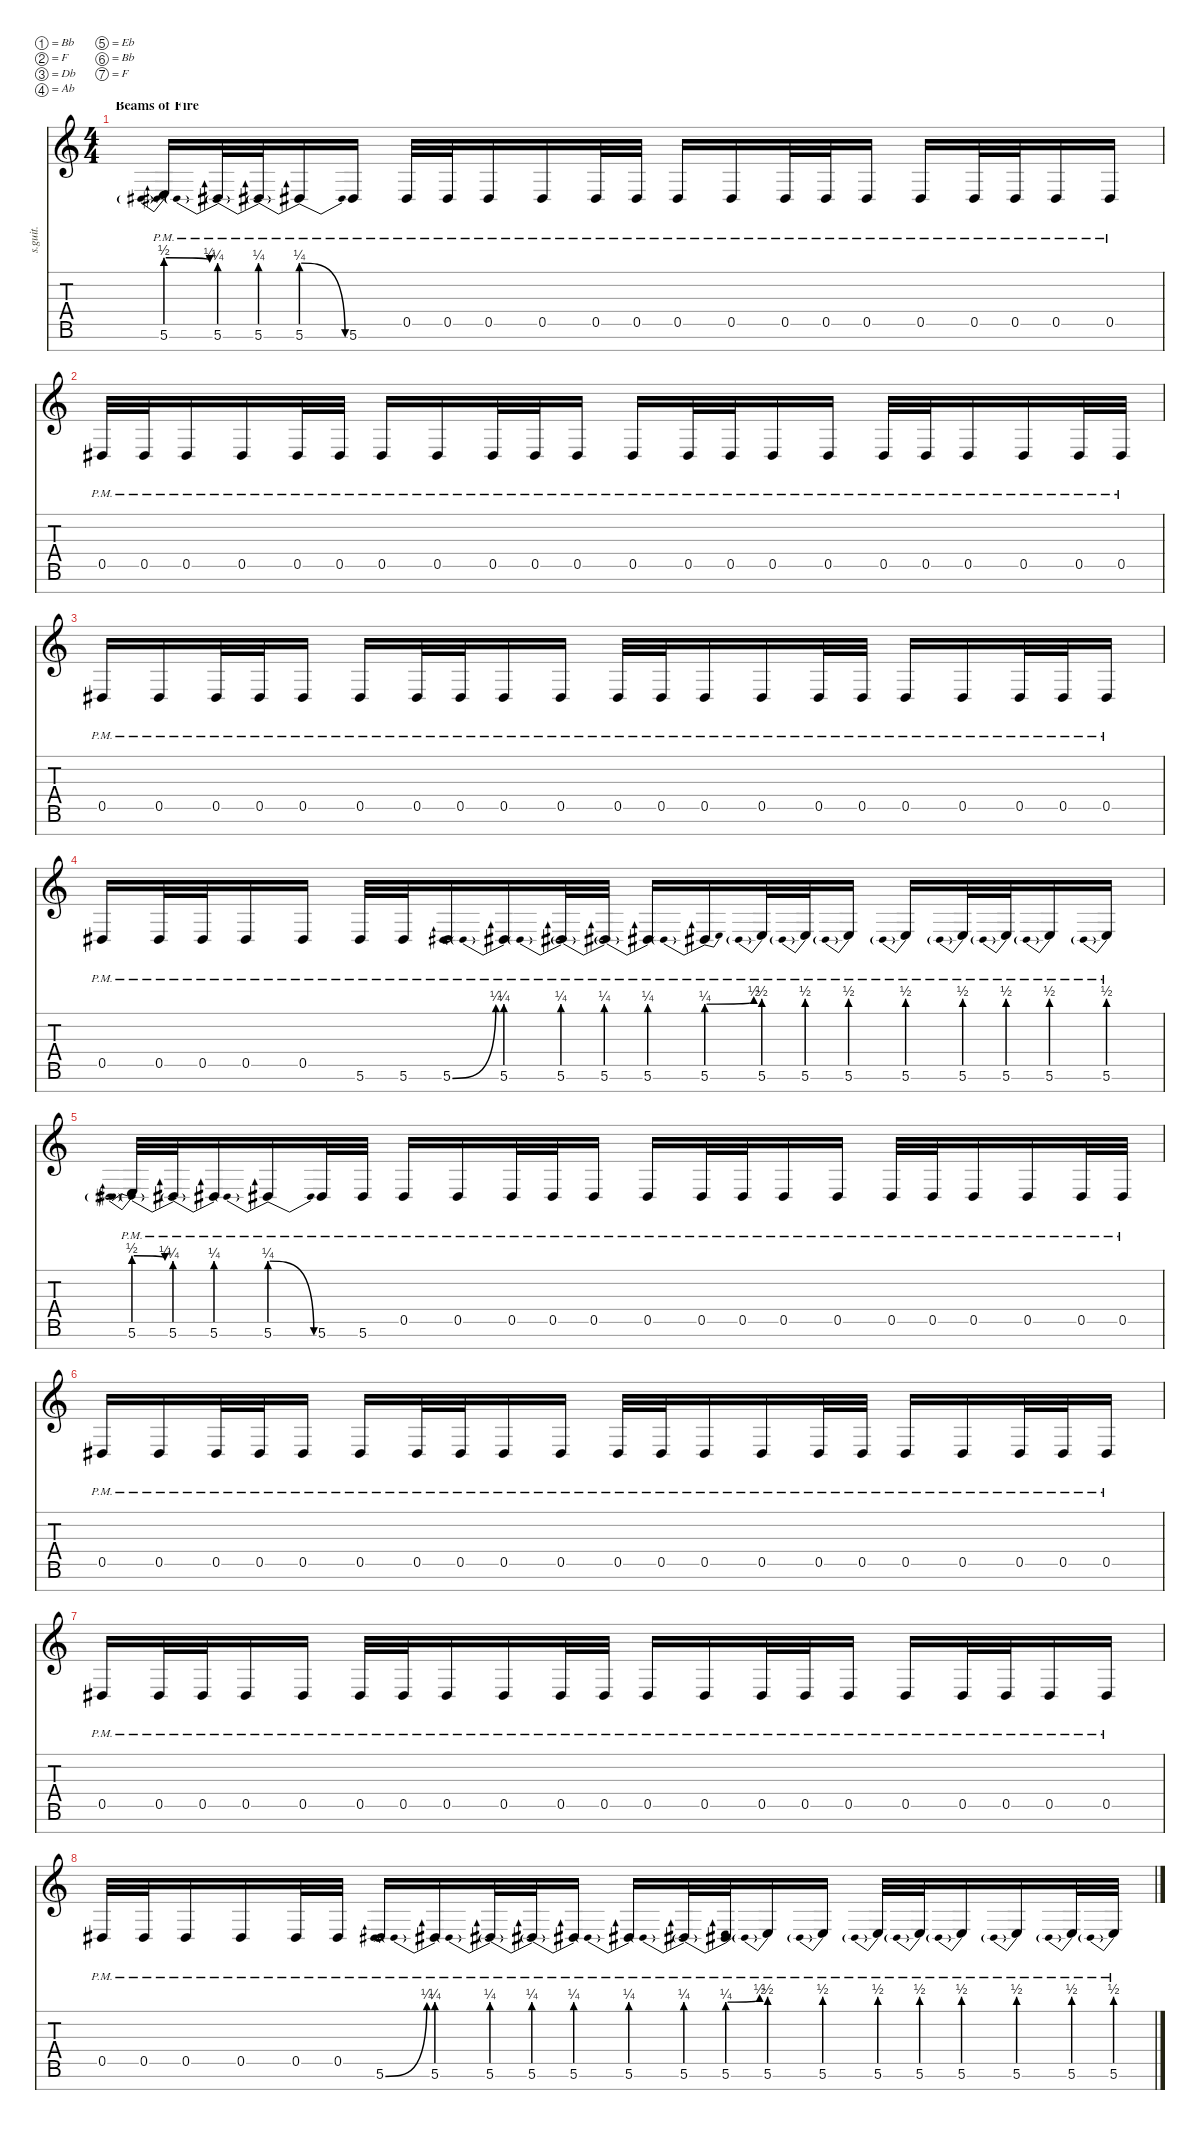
\defaultSystemsLayout 4
\hideDynamics
\bracketExtendMode nobrackets
\track ("Marten Hagstrom (Guitar 2)" "s.guit.") {instrument distortionguitar}
\staff {score tabs}
\tuning (Bb3 F3 Db3 Ab2 Eb2 Bb1 F1)
\ts (4 4)
\section ("" "Beams of Fire")
\tempo (115 hide)
\clef g2
\ks c
5.6{be (prebendrelease 0 2 30 1) pm}.16{lyrics (0 "") lyrics (1 "") lyrics (2 "") lyrics (3 "") lyrics (4 "") dy f} 5.6{be (prebend 0 1 60 1) pm acc #}.32{lyrics (0 "") lyrics (1 "") lyrics (2 "") lyrics (3 "") lyrics (4 "")} 5.6{be (prebend 0 1 60 1) pm acc #}.32{lyrics (0 "") lyrics (1 "") lyrics (2 "") lyrics (3 "") lyrics (4 "")} 5.6{be (prebendrelease 0 1 30 0) pm acc #}.16{lyrics (0 "") lyrics (1 "") lyrics (2 "") lyrics (3 "") lyrics (4 "")} 5.6{pm acc #}.16{lyrics (0 "") lyrics (1 "") lyrics (2 "") lyrics (3 "") lyrics (4 "")} 0.5{pm acc #}.32{lyrics (0 "") lyrics (1 "") lyrics (2 "") lyrics (3 "") lyrics (4 "")} 0.5{pm acc #}.32{lyrics (0 "") lyrics (1 "") lyrics (2 "") lyrics (3 "") lyrics (4 "")} 0.5{pm acc #}.16{lyrics (0 "") lyrics (1 "") lyrics (2 "") lyrics (3 "") lyrics (4 "")} 0.5{pm acc #}.16{lyrics (0 "") lyrics (1 "") lyrics (2 "") lyrics (3 "") lyrics (4 "")} 0.5{pm acc #}.32{lyrics (0 "") lyrics (1 "") lyrics (2 "") lyrics (3 "") lyrics (4 "")} 0.5{pm acc #}.32{lyrics (0 "") lyrics (1 "") lyrics (2 "") lyrics (3 "") lyrics (4 "")} 0.5{pm acc #}.16{lyrics (0 "") lyrics (1 "") lyrics (2 "") lyrics (3 "") lyrics (4 "")} 0.5{pm acc #}.16{lyrics (0 "") lyrics (1 "") lyrics (2 "") lyrics (3 "") lyrics (4 "")} 0.5{pm acc #}.32{lyrics (0 "") lyrics (1 "") lyrics (2 "") lyrics (3 "") lyrics (4 "")} 0.5{pm acc #}.32{lyrics (0 "") lyrics (1 "") lyrics (2 "") lyrics (3 "") lyrics (4 "")} 0.5{pm acc #}.16{lyrics (0 "") lyrics (1 "") lyrics (2 "") lyrics (3 "") lyrics (4 "")} 0.5{pm acc #}.16{lyrics (0 "") lyrics (1 "") lyrics (2 "") lyrics (3 "") lyrics (4 "")} 0.5{pm acc #}.32{lyrics (0 "") lyrics (1 "") lyrics (2 "") lyrics (3 "") lyrics (4 "")} 0.5{pm acc #}.32{lyrics (0 "") lyrics (1 "") lyrics (2 "") lyrics (3 "") lyrics (4 "")} 0.5{pm acc #}.16{lyrics (0 "") lyrics (1 "") lyrics (2 "") lyrics (3 "") lyrics (4 "")} 0.5{pm acc #}.16{lyrics (0 "") lyrics (1 "") lyrics (2 "") lyrics (3 "") lyrics (4 "")} |
0.5{pm acc #}.32{lyrics (0 "") lyrics (1 "") lyrics (2 "") lyrics (3 "") lyrics (4 "")} 0.5{pm acc #}.32{lyrics (0 "") lyrics (1 "") lyrics (2 "") lyrics (3 "") lyrics (4 "")} 0.5{pm acc #}.16{lyrics (0 "") lyrics (1 "") lyrics (2 "") lyrics (3 "") lyrics (4 "")} 0.5{pm acc #}.16{lyrics (0 "") lyrics (1 "") lyrics (2 "") lyrics (3 "") lyrics (4 "")} 0.5{pm acc #}.32{lyrics (0 "") lyrics (1 "") lyrics (2 "") lyrics (3 "") lyrics (4 "")} 0.5{pm acc #}.32{lyrics (0 "") lyrics (1 "") lyrics (2 "") lyrics (3 "") lyrics (4 "")} 0.5{pm acc #}.16{lyrics (0 "") lyrics (1 "") lyrics (2 "") lyrics (3 "") lyrics (4 "")} 0.5{pm acc #}.16{lyrics (0 "") lyrics (1 "") lyrics (2 "") lyrics (3 "") lyrics (4 "")} 0.5{pm acc #}.32{lyrics (0 "") lyrics (1 "") lyrics (2 "") lyrics (3 "") lyrics (4 "")} 0.5{pm acc #}.32{lyrics (0 "") lyrics (1 "") lyrics (2 "") lyrics (3 "") lyrics (4 "")} 0.5{pm acc #}.16{lyrics (0 "") lyrics (1 "") lyrics (2 "") lyrics (3 "") lyrics (4 "")} 0.5{pm acc #}.16{lyrics (0 "") lyrics (1 "") lyrics (2 "") lyrics (3 "") lyrics (4 "")} 0.5{pm acc #}.32{lyrics (0 "") lyrics (1 "") lyrics (2 "") lyrics (3 "") lyrics (4 "")} 0.5{pm acc #}.32{lyrics (0 "") lyrics (1 "") lyrics (2 "") lyrics (3 "") lyrics (4 "")} 0.5{pm acc #}.16{lyrics (0 "") lyrics (1 "") lyrics (2 "") lyrics (3 "") lyrics (4 "")} 0.5{pm acc #}.16{lyrics (0 "") lyrics (1 "") lyrics (2 "") lyrics (3 "") lyrics (4 "")} 0.5{pm acc #}.32{lyrics (0 "") lyrics (1 "") lyrics (2 "") lyrics (3 "") lyrics (4 "")} 0.5{pm acc #}.32{lyrics (0 "") lyrics (1 "") lyrics (2 "") lyrics (3 "") lyrics (4 "")} 0.5{pm acc #}.16{lyrics (0 "") lyrics (1 "") lyrics (2 "") lyrics (3 "") lyrics (4 "")} 0.5{pm acc #}.16{lyrics (0 "") lyrics (1 "") lyrics (2 "") lyrics (3 "") lyrics (4 "")} 0.5{pm acc #}.32{lyrics (0 "") lyrics (1 "") lyrics (2 "") lyrics (3 "") lyrics (4 "")} 0.5{pm acc #}.32{lyrics (0 "") lyrics (1 "") lyrics (2 "") lyrics (3 "") lyrics (4 "")} |
0.5{pm acc #}.16{lyrics (0 "") lyrics (1 "") lyrics (2 "") lyrics (3 "") lyrics (4 "")} 0.5{pm acc #}.16{lyrics (0 "") lyrics (1 "") lyrics (2 "") lyrics (3 "") lyrics (4 "")} 0.5{pm acc #}.32{lyrics (0 "") lyrics (1 "") lyrics (2 "") lyrics (3 "") lyrics (4 "")} 0.5{pm acc #}.32{lyrics (0 "") lyrics (1 "") lyrics (2 "") lyrics (3 "") lyrics (4 "")} 0.5{pm acc #}.16{lyrics (0 "") lyrics (1 "") lyrics (2 "") lyrics (3 "") lyrics (4 "")} 0.5{pm acc #}.16{lyrics (0 "") lyrics (1 "") lyrics (2 "") lyrics (3 "") lyrics (4 "")} 0.5{pm acc #}.32{lyrics (0 "") lyrics (1 "") lyrics (2 "") lyrics (3 "") lyrics (4 "")} 0.5{pm acc #}.32{lyrics (0 "") lyrics (1 "") lyrics (2 "") lyrics (3 "") lyrics (4 "")} 0.5{pm acc #}.16{lyrics (0 "") lyrics (1 "") lyrics (2 "") lyrics (3 "") lyrics (4 "")} 0.5{pm acc #}.16{lyrics (0 "") lyrics (1 "") lyrics (2 "") lyrics (3 "") lyrics (4 "")} 0.5{pm acc #}.32{lyrics (0 "") lyrics (1 "") lyrics (2 "") lyrics (3 "") lyrics (4 "")} 0.5{pm acc #}.32{lyrics (0 "") lyrics (1 "") lyrics (2 "") lyrics (3 "") lyrics (4 "")} 0.5{pm acc #}.16{lyrics (0 "") lyrics (1 "") lyrics (2 "") lyrics (3 "") lyrics (4 "")} 0.5{pm acc #}.16{lyrics (0 "") lyrics (1 "") lyrics (2 "") lyrics (3 "") lyrics (4 "")} 0.5{pm acc #}.32{lyrics (0 "") lyrics (1 "") lyrics (2 "") lyrics (3 "") lyrics (4 "")} 0.5{pm acc #}.32{lyrics (0 "") lyrics (1 "") lyrics (2 "") lyrics (3 "") lyrics (4 "")} 0.5{pm acc #}.16{lyrics (0 "") lyrics (1 "") lyrics (2 "") lyrics (3 "") lyrics (4 "")} 0.5{pm acc #}.16{lyrics (0 "") lyrics (1 "") lyrics (2 "") lyrics (3 "") lyrics (4 "")} 0.5{pm acc #}.32{lyrics (0 "") lyrics (1 "") lyrics (2 "") lyrics (3 "") lyrics (4 "")} 0.5{pm acc #}.32{lyrics (0 "") lyrics (1 "") lyrics (2 "") lyrics (3 "") lyrics (4 "")} 0.5{pm acc #}.16{lyrics (0 "") lyrics (1 "") lyrics (2 "") lyrics (3 "") lyrics (4 "")} |
0.5{pm acc #}.16{lyrics (0 "") lyrics (1 "") lyrics (2 "") lyrics (3 "") lyrics (4 "")} 0.5{pm acc #}.32{lyrics (0 "") lyrics (1 "") lyrics (2 "") lyrics (3 "") lyrics (4 "")} 0.5{pm acc #}.32{lyrics (0 "") lyrics (1 "") lyrics (2 "") lyrics (3 "") lyrics (4 "")} 0.5{pm acc #}.16{lyrics (0 "") lyrics (1 "") lyrics (2 "") lyrics (3 "") lyrics (4 "")} 0.5{pm acc #}.16{lyrics (0 "") lyrics (1 "") lyrics (2 "") lyrics (3 "") lyrics (4 "")} 5.6{pm acc #}.32{lyrics (0 "") lyrics (1 "") lyrics (2 "") lyrics (3 "") lyrics (4 "")} 5.6{pm acc #}.32{lyrics (0 "") lyrics (1 "") lyrics (2 "") lyrics (3 "") lyrics (4 "")} 5.6{be (bend 0 0 15 1) pm acc #}.16{lyrics (0 "") lyrics (1 "") lyrics (2 "") lyrics (3 "") lyrics (4 "")} 5.6{be (prebend 0 1 60 1) pm acc #}.16{lyrics (0 "") lyrics (1 "") lyrics (2 "") lyrics (3 "") lyrics (4 "")} 5.6{be (prebend 0 1 60 1) pm acc #}.32{lyrics (0 "") lyrics (1 "") lyrics (2 "") lyrics (3 "") lyrics (4 "")} 5.6{be (prebend 0 1 60 1) pm acc #}.32{lyrics (0 "") lyrics (1 "") lyrics (2 "") lyrics (3 "") lyrics (4 "")} 5.6{be (prebend 0 1 60 1) pm acc #}.16{lyrics (0 "") lyrics (1 "") lyrics (2 "") lyrics (3 "") lyrics (4 "")} 5.6{be (prebendbend 0 1 60 2) pm acc #}.16{lyrics (0 "") lyrics (1 "") lyrics (2 "") lyrics (3 "") lyrics (4 "")} 5.6{be (prebend 0 2 60 2) pm}.32{lyrics (0 "") lyrics (1 "") lyrics (2 "") lyrics (3 "") lyrics (4 "")} 5.6{be (prebend 0 2 60 2) pm}.32{lyrics (0 "") lyrics (1 "") lyrics (2 "") lyrics (3 "") lyrics (4 "")} 5.6{be (prebend 0 2 60 2) pm}.16{lyrics (0 "") lyrics (1 "") lyrics (2 "") lyrics (3 "") lyrics (4 "")} 5.6{be (prebend 0 2 60 2) pm}.16{lyrics (0 "") lyrics (1 "") lyrics (2 "") lyrics (3 "") lyrics (4 "")} 5.6{be (prebend 0 2 60 2) pm}.32{lyrics (0 "") lyrics (1 "") lyrics (2 "") lyrics (3 "") lyrics (4 "")} 5.6{be (prebend 0 2 60 2) pm}.32{lyrics (0 "") lyrics (1 "") lyrics (2 "") lyrics (3 "") lyrics (4 "")} 5.6{be (prebend 0 2 60 2) pm}.16{lyrics (0 "") lyrics (1 "") lyrics (2 "") lyrics (3 "") lyrics (4 "")} 5.6{be (prebend 0 2 60 2) pm}.16{lyrics (0 "") lyrics (1 "") lyrics (2 "") lyrics (3 "") lyrics (4 "")} |
5.6{be (prebendrelease 0 2 30 1) pm}.32{lyrics (0 "") lyrics (1 "") lyrics (2 "") lyrics (3 "") lyrics (4 "")} 5.6{be (prebend 0 1 60 1) pm acc #}.32{lyrics (0 "") lyrics (1 "") lyrics (2 "") lyrics (3 "") lyrics (4 "")} 5.6{be (prebend 0 1 60 1) pm acc #}.16{lyrics (0 "") lyrics (1 "") lyrics (2 "") lyrics (3 "") lyrics (4 "")} 5.6{be (prebendrelease 0 1 30 0) pm acc #}.16{lyrics (0 "") lyrics (1 "") lyrics (2 "") lyrics (3 "") lyrics (4 "")} 5.6{pm acc #}.32{lyrics (0 "") lyrics (1 "") lyrics (2 "") lyrics (3 "") lyrics (4 "")} 5.6{pm acc #}.32{lyrics (0 "") lyrics (1 "") lyrics (2 "") lyrics (3 "") lyrics (4 "")} 0.5{pm acc #}.16{lyrics (0 "") lyrics (1 "") lyrics (2 "") lyrics (3 "") lyrics (4 "")} 0.5{pm acc #}.16{lyrics (0 "") lyrics (1 "") lyrics (2 "") lyrics (3 "") lyrics (4 "")} 0.5{pm acc #}.32{lyrics (0 "") lyrics (1 "") lyrics (2 "") lyrics (3 "") lyrics (4 "")} 0.5{pm acc #}.32{lyrics (0 "") lyrics (1 "") lyrics (2 "") lyrics (3 "") lyrics (4 "")} 0.5{pm acc #}.16{lyrics (0 "") lyrics (1 "") lyrics (2 "") lyrics (3 "") lyrics (4 "")} 0.5{pm acc #}.16{lyrics (0 "") lyrics (1 "") lyrics (2 "") lyrics (3 "") lyrics (4 "")} 0.5{pm acc #}.32{lyrics (0 "") lyrics (1 "") lyrics (2 "") lyrics (3 "") lyrics (4 "")} 0.5{pm acc #}.32{lyrics (0 "") lyrics (1 "") lyrics (2 "") lyrics (3 "") lyrics (4 "")} 0.5{pm acc #}.16{lyrics (0 "") lyrics (1 "") lyrics (2 "") lyrics (3 "") lyrics (4 "")} 0.5{pm acc #}.16{lyrics (0 "") lyrics (1 "") lyrics (2 "") lyrics (3 "") lyrics (4 "")} 0.5{pm acc #}.32{lyrics (0 "") lyrics (1 "") lyrics (2 "") lyrics (3 "") lyrics (4 "")} 0.5{pm acc #}.32{lyrics (0 "") lyrics (1 "") lyrics (2 "") lyrics (3 "") lyrics (4 "")} 0.5{pm acc #}.16{lyrics (0 "") lyrics (1 "") lyrics (2 "") lyrics (3 "") lyrics (4 "")} 0.5{pm acc #}.16{lyrics (0 "") lyrics (1 "") lyrics (2 "") lyrics (3 "") lyrics (4 "")} 0.5{pm acc #}.32{lyrics (0 "") lyrics (1 "") lyrics (2 "") lyrics (3 "") lyrics (4 "")} 0.5{pm acc #}.32{lyrics (0 "") lyrics (1 "") lyrics (2 "") lyrics (3 "") lyrics (4 "")} |
0.5{pm acc #}.16{lyrics (0 "") lyrics (1 "") lyrics (2 "") lyrics (3 "") lyrics (4 "")} 0.5{pm acc #}.16{lyrics (0 "") lyrics (1 "") lyrics (2 "") lyrics (3 "") lyrics (4 "")} 0.5{pm acc #}.32{lyrics (0 "") lyrics (1 "") lyrics (2 "") lyrics (3 "") lyrics (4 "")} 0.5{pm acc #}.32{lyrics (0 "") lyrics (1 "") lyrics (2 "") lyrics (3 "") lyrics (4 "")} 0.5{pm acc #}.16{lyrics (0 "") lyrics (1 "") lyrics (2 "") lyrics (3 "") lyrics (4 "")} 0.5{pm acc #}.16{lyrics (0 "") lyrics (1 "") lyrics (2 "") lyrics (3 "") lyrics (4 "")} 0.5{pm acc #}.32{lyrics (0 "") lyrics (1 "") lyrics (2 "") lyrics (3 "") lyrics (4 "")} 0.5{pm acc #}.32{lyrics (0 "") lyrics (1 "") lyrics (2 "") lyrics (3 "") lyrics (4 "")} 0.5{pm acc #}.16{lyrics (0 "") lyrics (1 "") lyrics (2 "") lyrics (3 "") lyrics (4 "")} 0.5{pm acc #}.16{lyrics (0 "") lyrics (1 "") lyrics (2 "") lyrics (3 "") lyrics (4 "")} 0.5{pm acc #}.32{lyrics (0 "") lyrics (1 "") lyrics (2 "") lyrics (3 "") lyrics (4 "")} 0.5{pm acc #}.32{lyrics (0 "") lyrics (1 "") lyrics (2 "") lyrics (3 "") lyrics (4 "")} 0.5{pm acc #}.16{lyrics (0 "") lyrics (1 "") lyrics (2 "") lyrics (3 "") lyrics (4 "")} 0.5{pm acc #}.16{lyrics (0 "") lyrics (1 "") lyrics (2 "") lyrics (3 "") lyrics (4 "")} 0.5{pm acc #}.32{lyrics (0 "") lyrics (1 "") lyrics (2 "") lyrics (3 "") lyrics (4 "")} 0.5{pm acc #}.32{lyrics (0 "") lyrics (1 "") lyrics (2 "") lyrics (3 "") lyrics (4 "")} 0.5{pm acc #}.16{lyrics (0 "") lyrics (1 "") lyrics (2 "") lyrics (3 "") lyrics (4 "")} 0.5{pm acc #}.16{lyrics (0 "") lyrics (1 "") lyrics (2 "") lyrics (3 "") lyrics (4 "")} 0.5{pm acc #}.32{lyrics (0 "") lyrics (1 "") lyrics (2 "") lyrics (3 "") lyrics (4 "")} 0.5{pm acc #}.32{lyrics (0 "") lyrics (1 "") lyrics (2 "") lyrics (3 "") lyrics (4 "")} 0.5{pm acc #}.16{lyrics (0 "") lyrics (1 "") lyrics (2 "") lyrics (3 "") lyrics (4 "")} |
0.5{pm acc #}.16{lyrics (0 "") lyrics (1 "") lyrics (2 "") lyrics (3 "") lyrics (4 "")} 0.5{pm acc #}.32{lyrics (0 "") lyrics (1 "") lyrics (2 "") lyrics (3 "") lyrics (4 "")} 0.5{pm acc #}.32{lyrics (0 "") lyrics (1 "") lyrics (2 "") lyrics (3 "") lyrics (4 "")} 0.5{pm acc #}.16{lyrics (0 "") lyrics (1 "") lyrics (2 "") lyrics (3 "") lyrics (4 "")} 0.5{pm acc #}.16{lyrics (0 "") lyrics (1 "") lyrics (2 "") lyrics (3 "") lyrics (4 "")} 0.5{pm acc #}.32{lyrics (0 "") lyrics (1 "") lyrics (2 "") lyrics (3 "") lyrics (4 "")} 0.5{pm acc #}.32{lyrics (0 "") lyrics (1 "") lyrics (2 "") lyrics (3 "") lyrics (4 "")} 0.5{pm acc #}.16{lyrics (0 "") lyrics (1 "") lyrics (2 "") lyrics (3 "") lyrics (4 "")} 0.5{pm acc #}.16{lyrics (0 "") lyrics (1 "") lyrics (2 "") lyrics (3 "") lyrics (4 "")} 0.5{pm acc #}.32{lyrics (0 "") lyrics (1 "") lyrics (2 "") lyrics (3 "") lyrics (4 "")} 0.5{pm acc #}.32{lyrics (0 "") lyrics (1 "") lyrics (2 "") lyrics (3 "") lyrics (4 "")} 0.5{pm acc #}.16{lyrics (0 "") lyrics (1 "") lyrics (2 "") lyrics (3 "") lyrics (4 "")} 0.5{pm acc #}.16{lyrics (0 "") lyrics (1 "") lyrics (2 "") lyrics (3 "") lyrics (4 "")} 0.5{pm acc #}.32{lyrics (0 "") lyrics (1 "") lyrics (2 "") lyrics (3 "") lyrics (4 "")} 0.5{pm acc #}.32{lyrics (0 "") lyrics (1 "") lyrics (2 "") lyrics (3 "") lyrics (4 "")} 0.5{pm acc #}.16{lyrics (0 "") lyrics (1 "") lyrics (2 "") lyrics (3 "") lyrics (4 "")} 0.5{pm acc #}.16{lyrics (0 "") lyrics (1 "") lyrics (2 "") lyrics (3 "") lyrics (4 "")} 0.5{pm acc #}.32{lyrics (0 "") lyrics (1 "") lyrics (2 "") lyrics (3 "") lyrics (4 "")} 0.5{pm acc #}.32{lyrics (0 "") lyrics (1 "") lyrics (2 "") lyrics (3 "") lyrics (4 "")} 0.5{pm acc #}.16{lyrics (0 "") lyrics (1 "") lyrics (2 "") lyrics (3 "") lyrics (4 "")} 0.5{pm acc #}.16{lyrics (0 "") lyrics (1 "") lyrics (2 "") lyrics (3 "") lyrics (4 "")} |
0.5{pm acc #}.32{lyrics (0 "") lyrics (1 "") lyrics (2 "") lyrics (3 "") lyrics (4 "")} 0.5{pm acc #}.32{lyrics (0 "") lyrics (1 "") lyrics (2 "") lyrics (3 "") lyrics (4 "")} 0.5{pm acc #}.16{lyrics (0 "") lyrics (1 "") lyrics (2 "") lyrics (3 "") lyrics (4 "")} 0.5{pm acc #}.16{lyrics (0 "") lyrics (1 "") lyrics (2 "") lyrics (3 "") lyrics (4 "")} 0.5{pm acc #}.32{lyrics (0 "") lyrics (1 "") lyrics (2 "") lyrics (3 "") lyrics (4 "")} 0.5{pm acc #}.32{lyrics (0 "") lyrics (1 "") lyrics (2 "") lyrics (3 "") lyrics (4 "")} 5.6{be (bend 0 0 15 1) pm acc #}.16{lyrics (0 "") lyrics (1 "") lyrics (2 "") lyrics (3 "") lyrics (4 "")} 5.6{be (prebend 0 1 60 1) pm acc #}.16{lyrics (0 "") lyrics (1 "") lyrics (2 "") lyrics (3 "") lyrics (4 "")} 5.6{be (prebend 0 1 60 1) pm acc #}.32{lyrics (0 "") lyrics (1 "") lyrics (2 "") lyrics (3 "") lyrics (4 "")} 5.6{be (prebend 0 1 60 1) pm acc #}.32{lyrics (0 "") lyrics (1 "") lyrics (2 "") lyrics (3 "") lyrics (4 "")} 5.6{be (prebend 0 1 60 1) pm acc #}.16{lyrics (0 "") lyrics (1 "") lyrics (2 "") lyrics (3 "") lyrics (4 "")} 5.6{be (prebend 0 1 60 1) pm acc #}.16{lyrics (0 "") lyrics (1 "") lyrics (2 "") lyrics (3 "") lyrics (4 "")} 5.6{be (prebend 0 1 60 1) pm acc #}.32{lyrics (0 "") lyrics (1 "") lyrics (2 "") lyrics (3 "") lyrics (4 "")} 5.6{be (prebendbend 0 1 60 2) pm acc #}.32{lyrics (0 "") lyrics (1 "") lyrics (2 "") lyrics (3 "") lyrics (4 "")} 5.6{be (prebend 0 2 60 2) pm}.16{lyrics (0 "") lyrics (1 "") lyrics (2 "") lyrics (3 "") lyrics (4 "")} 5.6{be (prebend 0 2 60 2) pm}.16{lyrics (0 "") lyrics (1 "") lyrics (2 "") lyrics (3 "") lyrics (4 "")} 5.6{be (prebend 0 2 60 2) pm}.32{lyrics (0 "") lyrics (1 "") lyrics (2 "") lyrics (3 "") lyrics (4 "")} 5.6{be (prebend 0 2 60 2) pm}.32{lyrics (0 "") lyrics (1 "") lyrics (2 "") lyrics (3 "") lyrics (4 "")} 5.6{be (prebend 0 2 60 2) pm}.16{lyrics (0 "") lyrics (1 "") lyrics (2 "") lyrics (3 "") lyrics (4 "")} 5.6{be (prebend 0 2 60 2) pm}.16{lyrics (0 "") lyrics (1 "") lyrics (2 "") lyrics (3 "") lyrics (4 "")} 5.6{be (prebend 0 2 60 2) pm}.32{lyrics (0 "") lyrics (1 "") lyrics (2 "") lyrics (3 "") lyrics (4 "")} 5.6{be (prebend 0 2 60 2) pm}.32{lyrics (0 "") lyrics (1 "") lyrics (2 "") lyrics (3 "") lyrics (4 "")}
